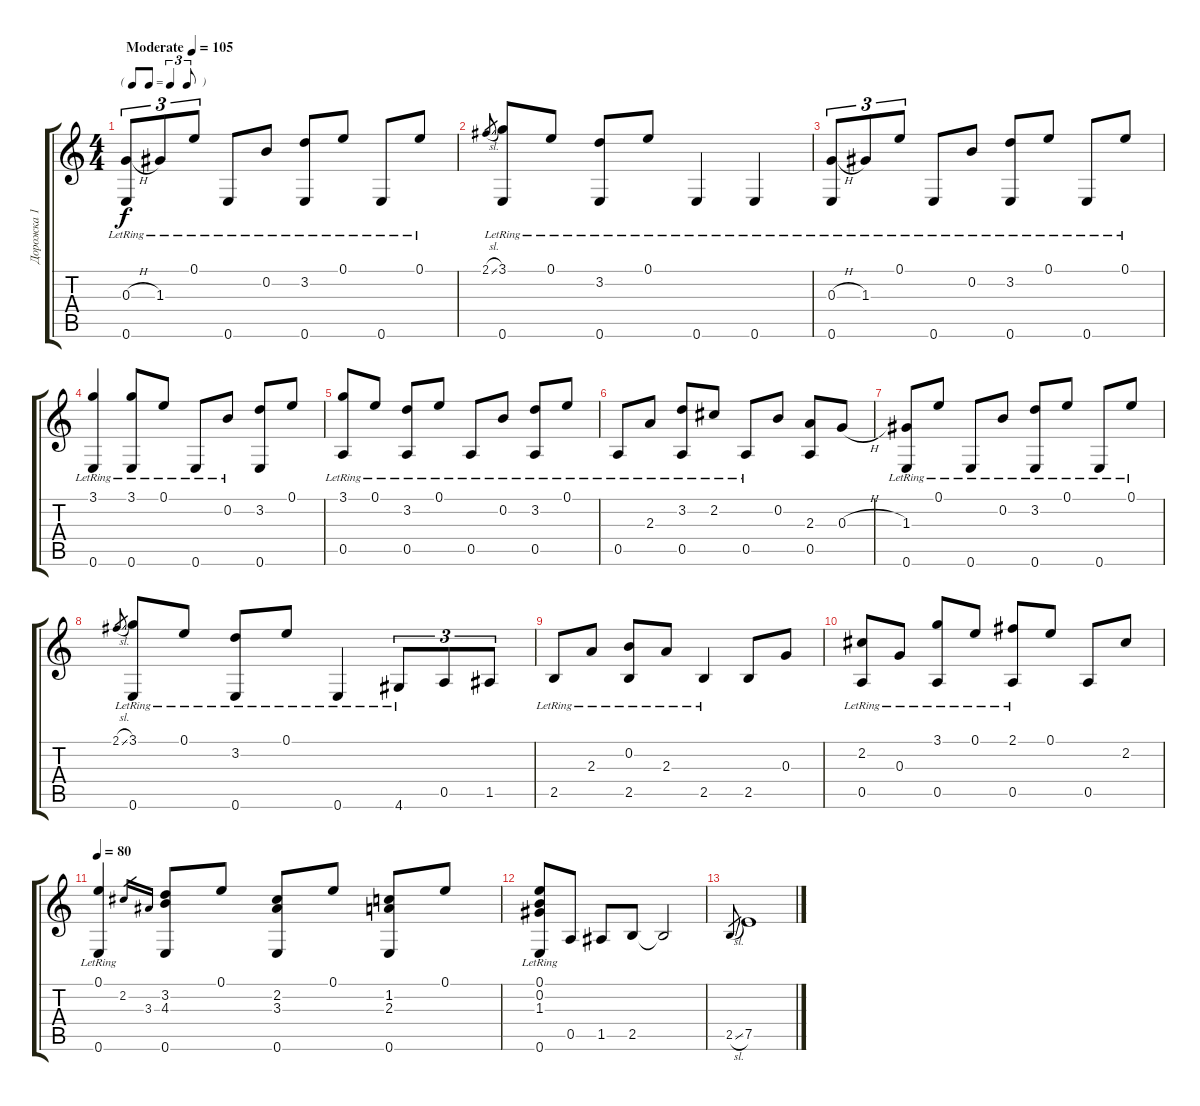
\track ("Дорожка 1" "Дорожка 1") {instrument acousticguitarsteel}
\staff {score tabs}
\tuning (E4 B3 G3 D3 A2 E2) {hide}
\ts (4 4)
\tf triplet8th
\tempo (105 "Moderate")
\clef g2
\ks c
(0.3{h lr} 0.6{lr}).8{tu (3 2) dy f instrument acousticguitarsteel} 1.3{lr}.8{tu (3 2)} 0.1{lr}.8{tu (3 2)} 0.6{lr}.8 0.2{lr}.8 (3.2{lr} 0.6{lr}).8 0.1{lr}.8 0.6{lr}.8 0.1{lr}.8 |
2.1{sl}.8{gr} (3.1{lr} 0.6{lr}).8 0.1{lr}.8 (3.2{lr} 0.6{lr}).8 0.1{lr}.8 0.6{lr}.4 0.6{lr}.4 |
(0.3{h lr} 0.6{lr}).8{tu (3 2)} 1.3{lr}.8{tu (3 2)} 0.1{lr}.8{tu (3 2)} 0.6{lr}.8 0.2{lr}.8 (3.2{lr} 0.6{lr}).8 0.1{lr}.8 0.6{lr}.8 0.1{lr}.8 |
(3.1{lr} 0.6{lr}).4 (3.1{lr} 0.6{lr}).8 0.1{lr}.8 0.6{lr}.8 0.2{lr}.8 (3.2 0.6).8 0.1.8 |
(3.1{lr} 0.5{lr}).8 0.1{lr}.8 (3.2{lr} 0.5{lr}).8 0.1{lr}.8 0.5{lr}.8 0.2{lr}.8 (3.2{lr} 0.5{lr}).8 0.1{lr}.8 |
0.5{lr}.8 2.3{lr}.8 (3.2{lr} 0.5{lr}).8 2.2{lr}.8 0.5{lr}.8 0.2.8 (2.3 0.5).8 0.3{h}.8 |
(1.3{lr} 0.6{lr}).8 0.1{lr}.8 0.6{lr}.8 0.2{lr}.8 (3.2{lr} 0.6{lr}).8 0.1{lr}.8 0.6{lr}.8 0.1{lr}.8 |
2.1{sl}.8{gr} (3.1{lr} 0.6{lr}).8 0.1{lr}.8 (3.2{lr} 0.6{lr}).8 0.1{lr}.8 0.6{lr}.4 4.6{lr}.8{tu (3 2)} 0.5.8{tu (3 2)} 1.5.8{tu (3 2)} |
2.5{lr}.8 2.3{lr}.8 (0.2{lr} 2.5{lr}).8 2.3{lr}.8 2.5{lr}.4 2.5.8 0.3.8 |
(2.2{lr} 0.5{lr}).8 0.3{lr}.8 (3.1{lr} 0.5{lr}).8 0.1{lr}.8 (2.1{lr} 0.5{lr}).8 0.1.8 0.5.8 2.2.8 |
\tempo 80
(0.1{lr} 0.6{lr}).4 2.2.16{gr} 3.3.16{gr} (3.2 4.3 0.6).8 0.1.8 (2.2 3.3 0.6).8 0.1.8 (1.2 2.3 0.6).8 0.1.8 |
(0.1{lr} 0.2{lr} 1.3{lr} 0.6).8 0.5.8 1.5.8 2.5.8 2.5{t}.2 |
2.5{sl}.8{gr} 7.5.1
